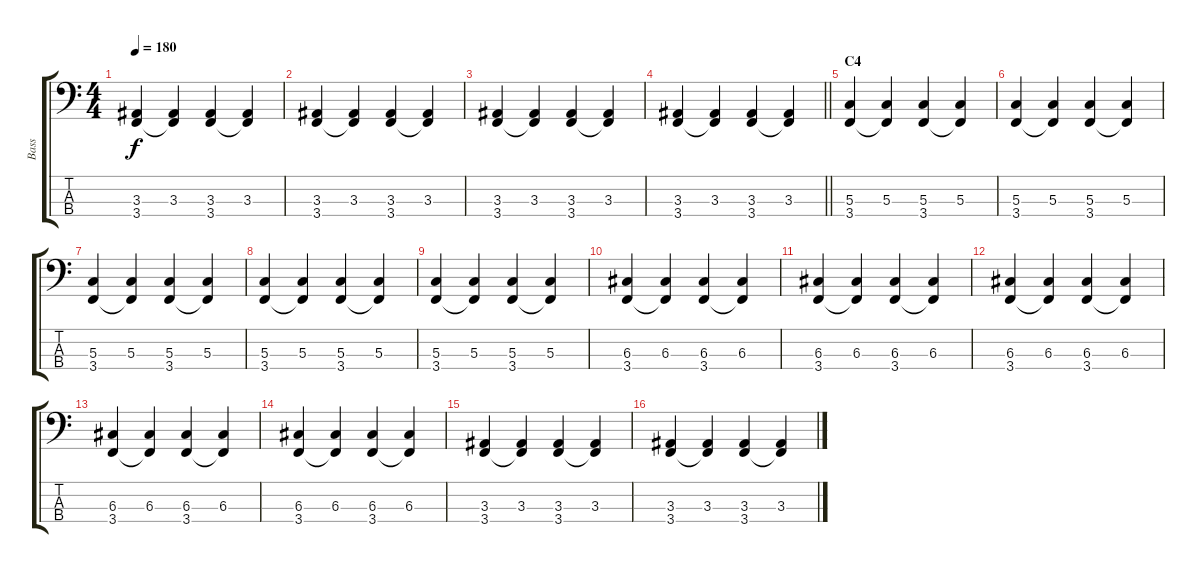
\track ("Bass" "Bass") {instrument electricbasspick}
\staff {score tabs}
\tuning (F2 C2 G1 D1) {hide}
\ts (4 4)
\tempo 180
\clef f4
\ks c
(3.3 3.4).4{dy f} (3.3 3.4{t}).4 (3.3 3.4).4 (3.3 3.4{t}).4 |
(3.3 3.4).4 (3.3 3.4{t}).4 (3.3 3.4).4 (3.3 3.4{t}).4 |
(3.3 3.4).4 (3.3 3.4{t}).4 (3.3 3.4).4 (3.3 3.4{t}).4 |
\barLineRight lightlight
(3.3 3.4).4 (3.3 3.4{t}).4 (3.3 3.4).4 (3.3 3.4{t}).4 |
\section ("" "C4")
(5.3 3.4).4 (5.3 3.4{t}).4 (5.3 3.4).4 (5.3 3.4{t}).4 |
(5.3 3.4).4 (5.3 3.4{t}).4 (5.3 3.4).4 (5.3 3.4{t}).4 |
(5.3 3.4).4 (5.3 3.4{t}).4 (5.3 3.4).4 (5.3 3.4{t}).4 |
(5.3 3.4).4 (5.3 3.4{t}).4 (5.3 3.4).4 (5.3 3.4{t}).4 |
(5.3 3.4).4 (5.3 3.4{t}).4 (5.3 3.4).4 (5.3 3.4{t}).4 |
(6.3 3.4).4 (6.3 3.4{t}).4 (6.3 3.4).4 (6.3 3.4{t}).4 |
(6.3 3.4).4 (6.3 3.4{t}).4 (6.3 3.4).4 (6.3 3.4{t}).4 |
(6.3 3.4).4 (6.3 3.4{t}).4 (6.3 3.4).4 (6.3 3.4{t}).4 |
(6.3 3.4).4 (6.3 3.4{t}).4 (6.3 3.4).4 (6.3 3.4{t}).4 |
(6.3 3.4).4 (6.3 3.4{t}).4 (6.3 3.4).4 (6.3 3.4{t}).4 |
(3.3 3.4).4 (3.3 3.4{t}).4 (3.3 3.4).4 (3.3 3.4{t}).4 |
(3.3 3.4).4 (3.3 3.4{t}).4 (3.3 3.4).4 (3.3 3.4{t}).4
